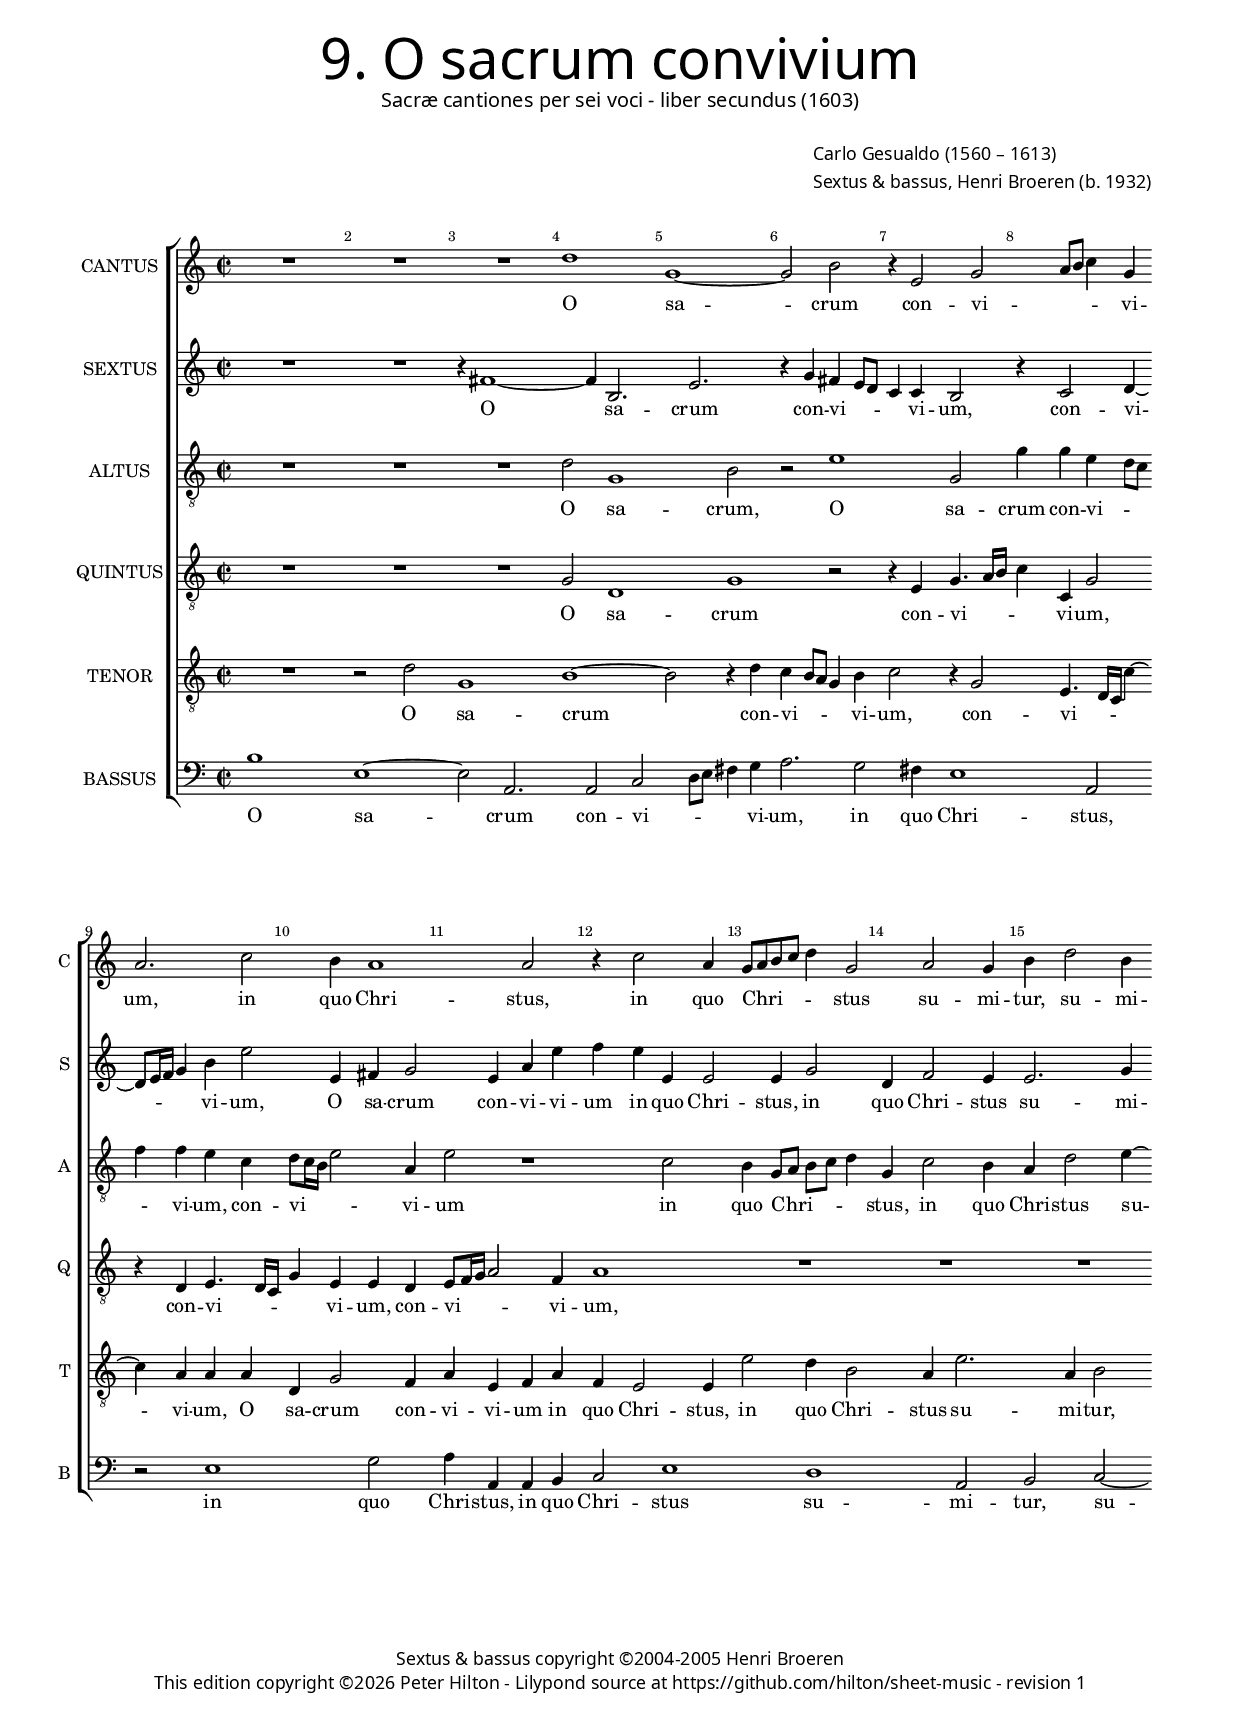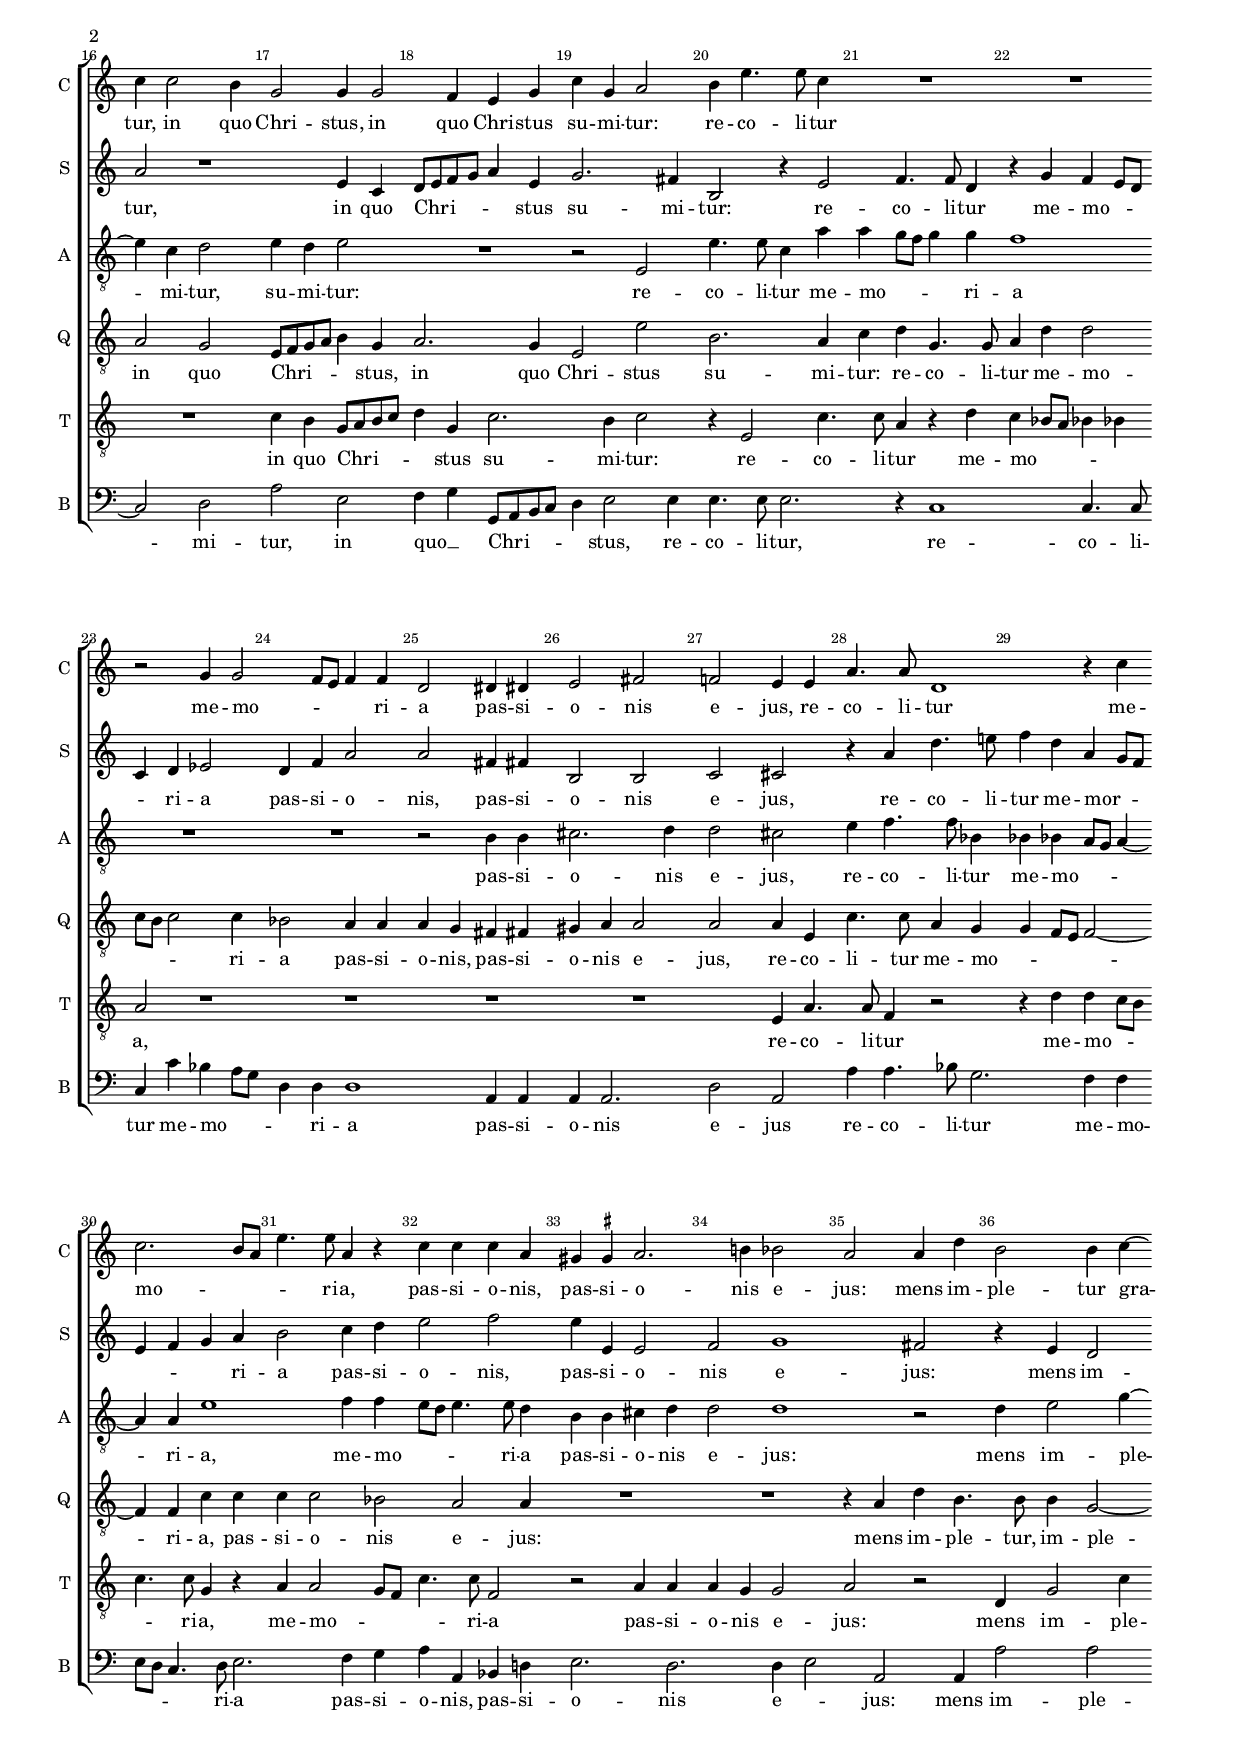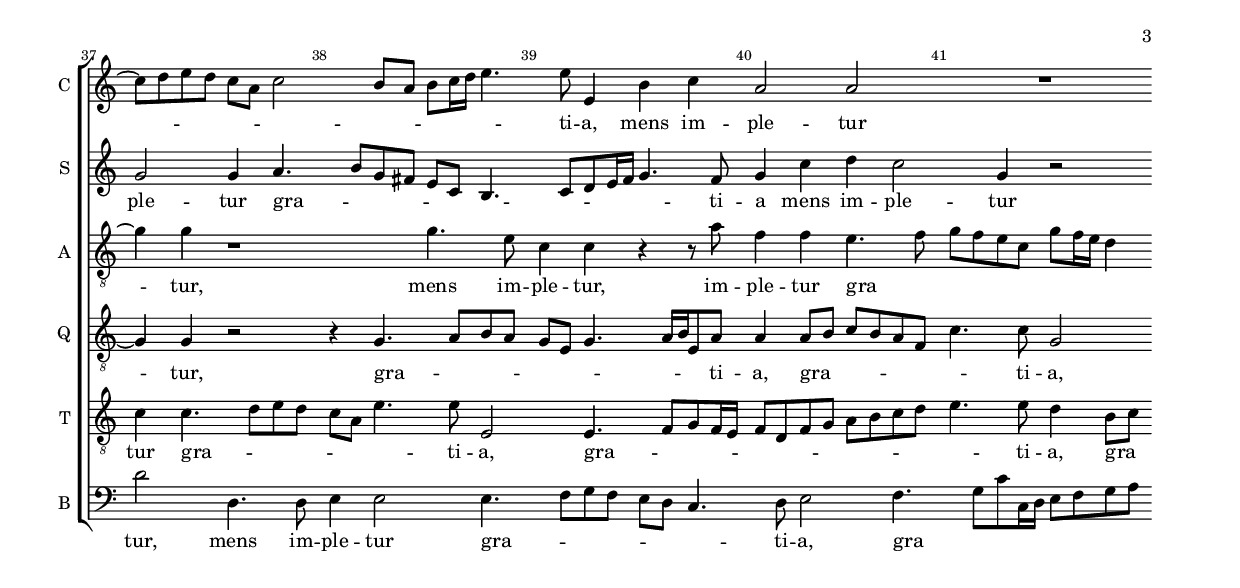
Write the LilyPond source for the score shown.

% Copyright ©2013 Peter Hilton - https://github.com/hilton

% TODO Change altus to treble clef after review.

\version "2.16.2"
revision = "1"

#(set-global-staff-size 15.5)

\paper {
	#(define fonts (make-pango-font-tree "Century Schoolbook L" "Source Sans Pro" "Luxi Mono" (/ 15.5 20)))
	annotate-spacing = ##f
	two-sided = ##t
	inner-margin = 15\mm
	outer-margin = 15\mm
	top-markup-spacing = #'( (basic-distance . 4) )
	markup-system-spacing = #'( (padding . 5) )
	system-system-spacing = #'( (basic-distance . 20) (stretchability . 100) )
  	ragged-bottom = ##f
	ragged-last-bottom = ##t
} 

year = #(strftime "©%Y" (localtime (current-time)))

\header {
	title = \markup \medium \fontsize #6 \override #'(font-name . "Source Sans Pro Light") {
		"9. O sacrum convivium"
	}
	subtitle = \markup \medium \sans {
		"Sacræ cantiones per sei voci - liber secundus (1603)"
	}
	composer = \markup \sans {
		\vspace #2
		\column {
			\line { \with-url #"http://en.wikipedia.org/wiki/Carlo_Gesualdo" "Carlo Gesualdo" (1560 – 1613) }
			\line { Sextus & bassus, \with-url #"https://twitter.com/HenriBroeren" "Henri Broeren" (b. 1932) }
		}
	}
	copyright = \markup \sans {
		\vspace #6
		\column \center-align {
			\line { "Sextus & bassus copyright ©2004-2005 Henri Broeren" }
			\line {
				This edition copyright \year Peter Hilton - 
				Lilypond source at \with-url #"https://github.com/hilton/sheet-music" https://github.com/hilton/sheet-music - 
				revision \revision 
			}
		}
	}
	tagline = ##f
}

\layout {
  	ragged-right = ##f
  	ragged-last = ##f
	\context {
		\Score
		\override BarNumber #'self-alignment-X = #CENTER
		\override BarNumber #'break-visibility = #'#(#f #t #t)
		\override BarLine #'transparent = ##t
		\remove "Metronome_mark_engraver"
		\override VerticalAxisGroup #'staff-staff-spacing = #'((basic-distance . 10) (stretchability . 100))
	}
	\context { 
		\StaffGroup
		\remove "Span_bar_engraver"	
	}
	\context { 
		\Voice 
		\override NoteHead #'style = #'baroque
		\consists "Horizontal_bracket_engraver"
%		\consists "Ambitus_engraver"
	}
}


global= { 
	\key c \major
	\tempo 2 = 45
	\time 2/2
	\set Staff.midiInstrument = "choir aahs"
	\accidentalStyle "forget"
}

showBarLine = { \once \override Score.BarLine #'transparent = ##f }
ficta = { \once \set suggestAccidentals = ##t }



cantus = \new Voice {
	\transpose c c \relative c'' {
		R1 R R d g, ~ g2 b r4 e,2 g a8 b c4 g \break
		a2. c2 b4 a1 a2 r4 c2 a4 g8 a b c d4 g,2 a g4 b d2 b4 \break
		c c2 b4 g2 g4 g2 f4 e g c g a2 b4 e4. e8 c4 R1 R \break
		
		r2 g4 g2 f8 e f4 f d2 dis4 dis e2 fis f! e4 e a4. a8 d,1 r4 c'4 \break
		c2. b8 a e'4. e8 a,4 r c c c a gis \ficta gis a2. b!4 bes2 a a4 d b2 b4 c ~ \break
		c8 d e d c a c2 b8 a b c16 d e4. e8 e,4 b' c a2 a R1 \break
		
	}
	\addlyrics {
		O sa -- crum con -- vi -- _ _ _ vi -- 
		um, in quo Chri -- stus, in quo Chri -- _ _ _ _ stus su -- mi -- tur, su -- mi -- 
		tur, in quo Chri -- stus, in quo Chri -- stus su -- mi -- tur: re -- co -- li -- tur
		
		me -- mo -- _ _ _ ri -- a pas -- si -- o -- nis e -- jus, re -- co -- li -- tur me -- 
		mo -- _ _ _ ri -- a, pas -- si -- o -- nis, pas -- si -- o -- nis e -- jus: mens im -- ple -- tur gra -- 
		_ _ _ _ _ _ _ _ _ _ _ _ ti -- a, mens im -- ple -- tur
	}
}

sextus = \new Voice {
	\transpose c c \relative c' {
		R1 R r4 fis1 ~ fis4 b,2. e r4 g fis e8 d c4 c b2 r4 c2 d4 ~
		d8 e16 f g4 b e2 e,4 fis g2 e4 a e' f e e, e2 e4 g2 d4 f2 e4 e2. g4
		a2 r1 e4 c d8 e f g a4 e g2. fis4 b,2 r4 e2 f4. f8 d4 r g f e8 d
		
		c4 d es2 d4 f a2 a fis4 fis b,2 b c cis r4 a' d4. e!8 f4 d a g8 f
		e4 f g a b2 c4 d e2 f e4 e, e2 f g1 fis2 r4 e d2
		g g4 a4. b8 g fis e c b4. c8 d e16 f g4. f8 g4 c d c2 g4 r2
	}
	\addlyrics {
		O sa -- crum con -- vi -- _ _ _ vi -- um, con -- vi --
		_ _ _ vi -- um, O sa -- crum con -- vi -- vi -- um in quo Chri -- stus, in quo Chri -- stus su -- mi -- 
		tur, in quo Chri -- _ _ _ _ stus su -- mi -- tur: re -- co -- li -- tur me -- mo -- _ _
		
		_ ri -- a pas -- si -- o -- nis, pas -- si -- o -- nis e -- jus, re -- co -- li -- tur me -- mor -- _ _
		_ _ _ ri -- a pas -- si -- o -- nis, pas -- si -- o -- nis e -- jus: mens im -- 
		ple -- tur gra -- _ _ _ _ _ _ _ _ _ _ _ ti -- a mens im -- ple -- tur
	}
}

altus = {
	\new Voice = "altus" {
		\transpose c c \relative c' {
			\clef "treble_8"
			R1 R R d2 g,1 b2 r e1 g,2 g'4 g e d8 c
			f4 f e c d8 c16 b e2 a,4 e'2 r1 c2 b4 g8 a b c d4 g, c2 b4 a d2 e4 ~
			e c d2 e4 d e2 R1 r2 e, e'4. e8 c4 a' a g8 f g4 g f1
			
			R1 R r2 b,4 b cis2. d4 d2 cis e4 f4. f8 bes,4 bes bes a8 g a4 ~
			a a e'1 f4 f e8 d e4. e8 d4 b b cis d d2 d1 r2 d4 e2 g4 ~
			g g r1 g4. e8 c4 c r r8 a' f4 f e4. f8 g f e c g' f16 e d4 ~
		}
	}
	\addlyrics {
		O sa -- crum, O sa -- crum con -- vi -- _ _ 
		_ vi -- um, con -- vi -- _ _ _ vi -- um in quo Chri -- _ _ _ _ stus, in quo Chri -- stus su -- 
		mi -- tur, su -- mi -- tur: re -- co -- li -- tur me -- mo -- _ _ _ ri -- a
		
		pas -- si -- o -- nis e -- jus, re -- co -- li -- tur me -- mo -- _ _ _
		ri -- a, me -- mo -- _ _ _ ri -- a pas -- si -- o -- nis e -- jus: mens im -- ple -- 
		tur, mens im -- ple -- tur, im -- ple -- tur gra -- _ _ _ _ _ _ _ _ _
	}
}

quintus = {
	\new Voice = "quintus" {
		\transpose c c \relative c' {
			\clef "treble_8"
			R1 R R g2 d1 g r2 r4 e g4. a16 b c4 c, g'2
			r4 d e4. d16 c g'4 e e d e8 f16 g a2 f4 a1 R R R
			a2 g e8 f g a b4 g a2. g4 e2 e' b2. a4 c d g,4. g8 a4 d d2
			
			c8 b c2 c4 bes2 a4 a a g fis fis gis a a2 a a4 e c'4. c8 a4 g g f8 e f2 ~
			f4 f c' c c c2 bes a a4 R1 R r4 a d b4. b8 b4 g2 ~
			g4 g r2 r4 g4. a8 b a g e g4. a16 b e,8 a a4 a8 b c b a f c'4. c8 g2
		}
	}
	\addlyrics {
		O sa -- crum con -- vi -- _ _ _ vi -- um, 
		con -- vi -- _ _ _ vi -- um, con -- vi -- _ _ _ vi -- um, 
		in quo Chri -- _ _ _ _ stus, in quo Chri -- stus su -- mi -- tur: re -- co -- li -- tur me -- mo --
		
		_ _ _ ri -- a pas -- si -- o -- nis, pas -- si -- o -- nis e -- jus, re -- co -- li -- tur me -- mo -- _ _ _ _
		ri -- a, pas -- si -- o -- nis e -- jus: mens im -- ple -- tur, im -- ple -- 
		tur, gra -- _ _ _ _ _ _ _ _ _ ti -- a, gra -- _ _ _ _ _ _ ti -- a,
	}
}

tenor = {
	\new Voice = "tenor" {
		\transpose c c \relative c' {
			\clef "treble_8"
			R1 r2 d g,1 b ~ b2 r4 d c b8 a g4 b c2 r4 g2 e4. d16 c c'4 ~
			c a a a d, g2 f4 a e f a f e2 e4 e'2 d4 b2 a4 e'2. a,4 b2
			R1 c4 b g8 a b c d4 g, c2. b4 c2 r4 e,2 c'4. c8 a4 r d c bes8 a bes4 bes
			
			a2 r1 r r r e4 a4. a8 f4 r2 r4 d' d c8 b
			c4. c8 g4 r a a2 g8 f c'4. c8 f,2 r a4 a a g g2 a r d,4 g2 c4
			c c4. d8 e d c a e'4. e8 e,2 e4. f8 g f16 e f8 d f g a b c d e4. e8 d4 b8 c
		}
	}
	\addlyrics {
		O sa -- crum con -- vi -- _ _ _ vi -- um, con -- vi -- _ _ _ 
		vi -- um, O sa -- crum con -- vi -- vi -- um in quo Chri -- stus, in quo Chri -- stus su -- mi -- tur,
		in quo Chri -- _ _ _ _ stus su -- mi -- tur: re -- co -- li -- tur me -- mo -- _ _ _ _
	
		a, re -- co -- li -- tur me -- mo -- _ _
		_ ri -- a, me -- mo -- _ _ _ ri -- a pas -- si -- o -- nis e -- jus: mens im -- ple -- 
		tur gra -- _ _ _ _ _ _ ti -- a, gra -- _ _ _ _ _ _ _ _ _ _ _ _ _ ti -- a, gra -- _
	}
}

bassus = {
	\new Voice = "bassus" {
		\transpose c c \relative c' {
			\clef "bass"
			b1 e, ~ e2 a,2. a2 c d8 e fis4 g a2. g2 fis4 e1 a,2
			r e'1 g2 a4 a, a b c2 e1 d a2 b c ~
			c d a' e f4 g g,8 a b c d4 e2 e4 e4. e8 e2. r4 c1 c4. c8
			
			c4 c' bes a8 g d4 d d1 a4 a a a2. d2 a a'4 a4. bes8 g2. f4 f
			e8 d c4. d8 e2. f4 g a a, bes d! e2. d d4 e2 a, a4 a'2 a
			d d,4. d8 e4 e2 e4. f8 g f e d c4. d8 e2 f4. g8 c c,16 d e8 f g a
		}
	}
	\addlyrics {
		O sa -- crum con -- vi -- _ _ _ vi -- um, in quo Chri -- stus, 
		in quo Chri -- stus, in quo Chri -- stus su -- mi -- tur, su -- 
		mi -- tur, in quo __ _ Chri -- _ _ _ _ stus, re -- co -- li -- tur, re -- co -- li -- 
		
		tur me -- mo -- _ _ _ ri -- a pas -- si -- o -- nis e -- jus re -- co -- li -- tur me -- mo -- 
		_ _ _ ri -- a pas -- si -- o -- nis, pas -- si -- o -- nis e -- _ jus: mens im -- ple -- 
		tur, mens im -- ple -- tur gra -- _ _ _ _ _ _ ti -- a, gra -- _ _ _ _ _ _ _ _
	}
}


\score {
	<<
		\new StaffGroup
	  	<< 
			\set Score.proportionalNotationDuration = #(ly:make-moment 1 8)
			\new Staff \with { instrumentName = #"CANTUS"  shortInstrumentName = #"C " } << \global \cantus >> 
			\new Staff \with { instrumentName = #"SEXTUS"  shortInstrumentName = #"S " } << \global \sextus >> 
			\new Staff \with { instrumentName = #"ALTUS"   shortInstrumentName = #"A " } << \global \altus >>
			\new Staff \with { instrumentName = #"QUINTUS" shortInstrumentName = #"Q " } << \global \quintus >>
			\new Staff \with { instrumentName = #"TENOR"   shortInstrumentName = #"T " } << \global \tenor >>
			\new Staff \with { instrumentName = #"BASSUS"  shortInstrumentName = #"B " } << \global \bassus >>
		>> 
	>>
%	\midi { }
}
